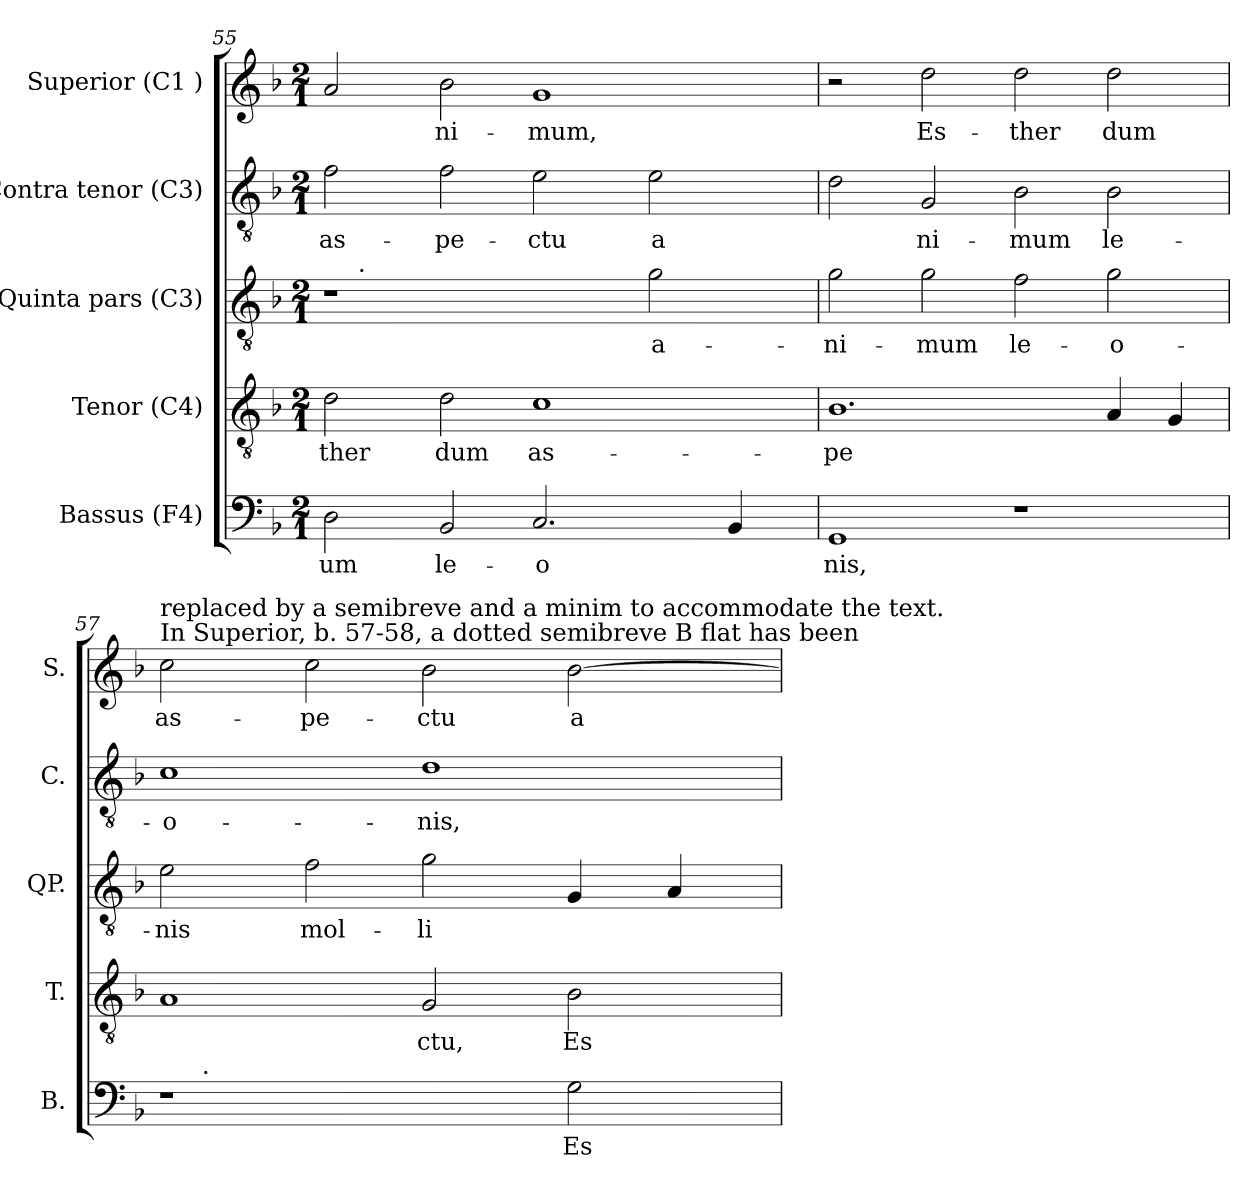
**kern	**text	**kern	**text	**kern	**text	**kern	**text	**kern	**text
*part5	*part5	*part4	*part4	*part3	*part3	*part2	*part2	*part1	*part1
*staff5	*staff5	*staff4	*staff4	*staff3	*staff3	*staff2	*staff2	*staff1	*staff1
*I"Bassus (F4)	*	*I"Tenor (C4)	*	*I"Quinta pars (C3)	*	*I"Contra tenor (C3)	*	*I"Superior (C1 )	*
*I'B.	*	*I'T.	*	*I'QP.	*	*I'C.	*	*I'S.	*
!!LO:LB:g=z
*clefF4	*	*clefGv2	*	*clefGv2	*	*clefGv2	*	*clefG2	*
*k[b-]	*	*k[b-]	*	*k[b-]	*	*k[b-]	*	*k[b-]	*
*F:	*	*F:	*	*F:	*	*F:	*	*F:	*
*M2/1	*	*M2/1	*	*M2/1	*	*M2/1	*	*M2/1	*
=55	=55	=55	=55	=55	=55	=55	=55	=55	=55
!	!LO:LY:b:cj	!	!LO:LY:b:rj	!	!	!	!LO:LY:b:rj	!	!LO:LY:b:rj
*	*	*	*	*^	*	*	*	*	*
2D\	-um	2d\	-ther	1r	16.ryy	.	2f\	as-	2a/	--
!	!	!	!	!	!LO:TX:a:t=.	!	!	!	!	!
.	.	.	.	.	1ryy	.	.	.	.	.
!	!LO:LY:b:cj	!	!LO:LY:b:rj	!	!	!	!	!LO:LY:b:rj	!	!LO:LY:b:rj
2BB-/	le-	2d\	dum	.	.	.	2f\	-pe-	2b-\	-ni-
!	!LO:LY:b:cj	!	!LO:LY:b:rj	!	!	!	!	!LO:LY:b:rj	!	!LO:LY:b:rj
2.C/	-o-	1c	as-	2ryy	.	.	2e\	-ctu	1g	-mum,
.	.	.	.	.	2ryy	.	.	.	.	.
!	!	!	!	!	!	!LO:LY:b:cj	!	!LO:LY:b:rj	!	!
.	.	.	.	2g\	.	a-	2e\	a-	.	.
.	.	.	.	.	4ryy	.	.	.	.	.
!	!LO:LY:b:cj	!	!	!	!	!	!	!	!	!
4BB-/	--	.	.	.	.	.	.	.	.	.
.	.	.	.	.	8ryy	.	.	.	.	.
.	.	.	.	.	32ryy	.	.	.	.	.
=56	=56	=56	=56	=56	=56	=56	=56	=56	=56	=56
!	!LO:LY:b:cj	!	!LO:LY:b:rj	!	!	!LO:LY:b:cj	!	!LO:LY:b:rj	!	!
*	*	*	*	*v	*v	*	*	*	*	*
1GG	-nis,	1.B-	-pe-	2g\	-ni-	2d\	--	2r	.
!	!	!	!	!	!LO:LY:b:cj	!	!LO:LY:b:rj	!	!LO:LY:b:rj
.	.	.	.	2g\	-mum	2G/	-ni-	2dd\	Es-
!	!	!	!	!	!LO:LY:b:cj	!	!LO:LY:b:rj	!	!LO:LY:b:rj
1r	.	.	.	2f\	le-	2B-\	-mum	2dd\	-ther
!	!	!	!LO:LY:b:rj	!	!LO:LY:b:cj	!	!LO:LY:b:rj	!	!LO:LY:b:rj
.	.	4A/	--	2g\	-o-	2B-\	le-	2dd\	dum
!	!	!	!LO:LY:b:rj	!	!	!	!	!	!
.	.	4G/	--	.	.	.	.	.	.
=57	=57	=57	=57	=57	=57	=57	=57	=57	=57
!	!	!	!	!	!	!	!	!LO:TX:a:t=In Superior, b. 57-58, a dotted semibreve B flat has been	!
!	!	!	!	!	!	!	!	!LO:TX:a:t=replaced by a semibreve and a minim to accommodate the text.	!
!	!	!	!LO:LY:b:rj	!	!LO:LY:b:cj	!	!LO:LY:b:rj	!	!LO:LY:b:rj
*^	*	*	*	*	*	*	*	*	*
1r	16.ryy	.	1A	--	2e\	-nis	1c	-o-	2cc\	as-
!	!LO:TX:a:t=.	!	!	!	!	!	!	!	!	!
.	1ryy	.	.	.	.	.	.	.	.	.
!	!	!	!	!	!	!LO:LY:b:cj	!	!	!	!LO:LY:b:rj
.	.	.	.	.	2f\	mol-	.	.	2cc\	-pe-
!	!	!	!	!LO:LY:b:rj	!	!LO:LY:b:cj	!	!LO:LY:b:rj	!	!LO:LY:b:rj
2ryy	.	.	2G/	-ctu,	2g\	-li-	1d	-nis,	2b-\	-ctu
.	2ryy	.	.	.	.	.	.	.	.	.
!	!	!LO:LY:b:cj	!	!LO:LY:b:rj	!	!LO:LY:b:cj	!	!	!	!LO:LY:b:rj
2G\	.	Es-	2B-\	Es-	4G/	--	.	.	[>2b-\	a-
.	4ryy	.	.	.	.	.	.	.	.	.
!	!	!	!	!	!	!LO:LY:b:cj	!	!	!	!
.	.	.	.	.	4A/	--	.	.	.	.
.	8ryy	.	.	.	.	.	.	.	.	.
.	32ryy	.	.	.	.	.	.	.	.	.
*v	*v	*	*	*	*	*	*	*	*	*
=	=	=	=	=	=	=	=	=	=
*-	*-	*-	*-	*-	*-	*-	*-	*-	*-
